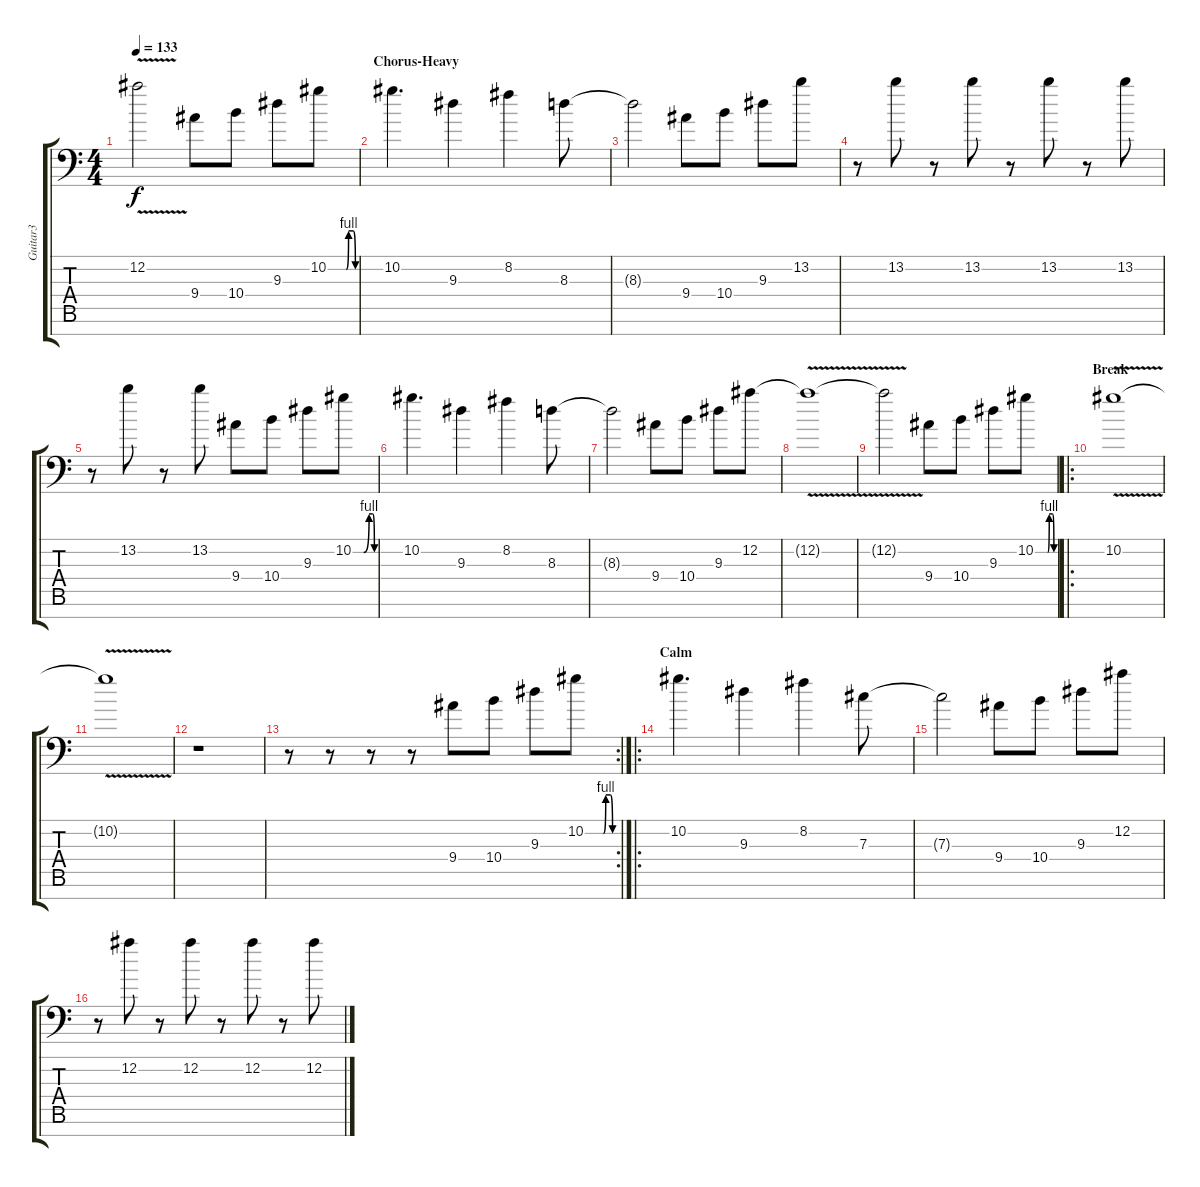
\track ("Guitar3" "Guitar3") {instrument overdrivenguitar}
\staff {score tabs}
\tuning (Eb4 Bb3 Gb3 Db3 Ab2 Eb2 Ab1) {hide}
\ts (4 4)
\tempo 133
\clef f4
\ks c
12.2{v t}.2{dy f} 9.4.8 10.4.8 9.3.8 10.2{be (custom 0 0 30 0 40 0 45 4 55 4 60 0)}.8 |
\section ("" "Chorus-Heavy")
10.2.4{d} 9.3.4 8.2.4 8.3.8 |
8.3{t}.2 9.4.8 10.4.8 9.3.8 13.2.8 |
r.8 13.2.8 r.8 13.2.8 r.8 13.2.8 r.8 13.2.8 |
r.8 13.2.8 r.8 13.2.8 9.4.8 10.4.8 9.3.8 10.2{be (custom 0 0 30 0 45 4 55 4 60 0)}.8 |
10.2.4{d} 9.3.4 8.2.4 8.3.8 |
8.3{t}.2 9.4.8 10.4.8 9.3.8 12.2.8 |
12.2{v t}.1 |
12.2{v t}.2 9.4.8 10.4.8 9.3.8 10.2{be (custom 0 0 30 0 40 0 45 4 55 4 60 0)}.8 |
\ro
\section ("" "Break")
10.2{v}.1 |
10.2{v t}.1 |
r.1 |
\rc 2
r.8 r.8 r.8 r.8 9.4.8 10.4.8 9.3.8 10.2{be (custom 0 0 30 0 40 0 45 4 55 4 60 0)}.8 |
\ro
\section ("" "Calm")
10.2.4{d} 9.3.4 8.2.4 7.3.8 |
7.3{t}.2 9.4.8 10.4.8 9.3.8 12.2.8 |
r.8 12.2.8 r.8 12.2.8 r.8 12.2.8 r.8 12.2.8
